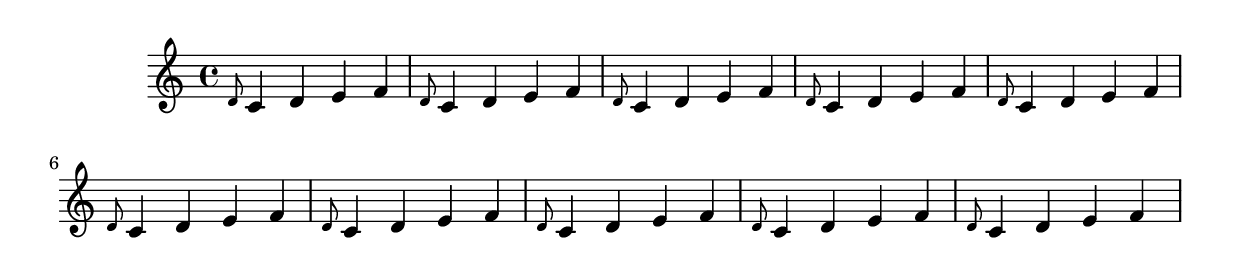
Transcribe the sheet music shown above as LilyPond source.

\version "2.10.0"
\header {
  texidoc = "When grace notes are entered with unfolded repeats,
line breaks take place before  grace  notes.
"
}



\context Voice \relative c'{
  \repeat unfold  10 {\grace d8 c4 d e f}

}


